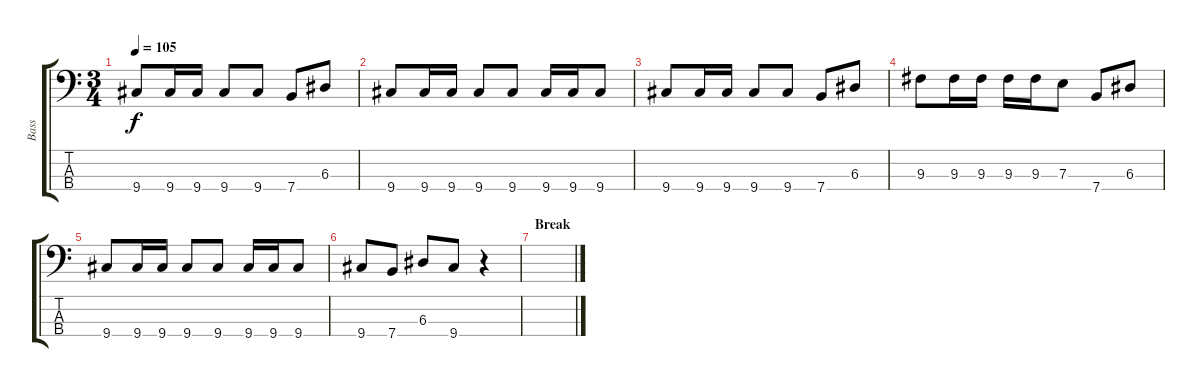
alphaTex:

\track ("Bass" "Bass") {instrument acousticbass}
\staff {score tabs}
\tuning (G2 D2 A1 E1) {hide}
\ts (3 4)
\tempo 105
\clef f4
\ks c
9.4.8{dy f} 9.4.16 9.4.16 9.4.8 9.4.8 7.4.8 6.3.8 |
9.4.8 9.4.16 9.4.16 9.4.8 9.4.8 9.4.16 9.4.16 9.4.8 |
9.4.8 9.4.16 9.4.16 9.4.8 9.4.8 7.4.8 6.3.8 |
9.3.8 9.3.16 9.3.16 9.3.16 9.3.16 7.3.8 7.4.8 6.3.8 |
9.4.8 9.4.16 9.4.16 9.4.8 9.4.8 9.4.16 9.4.16 9.4.8 |
9.4.8 7.4.8 6.3.8 9.4.8 r.4 |
\section ("" "Break")
